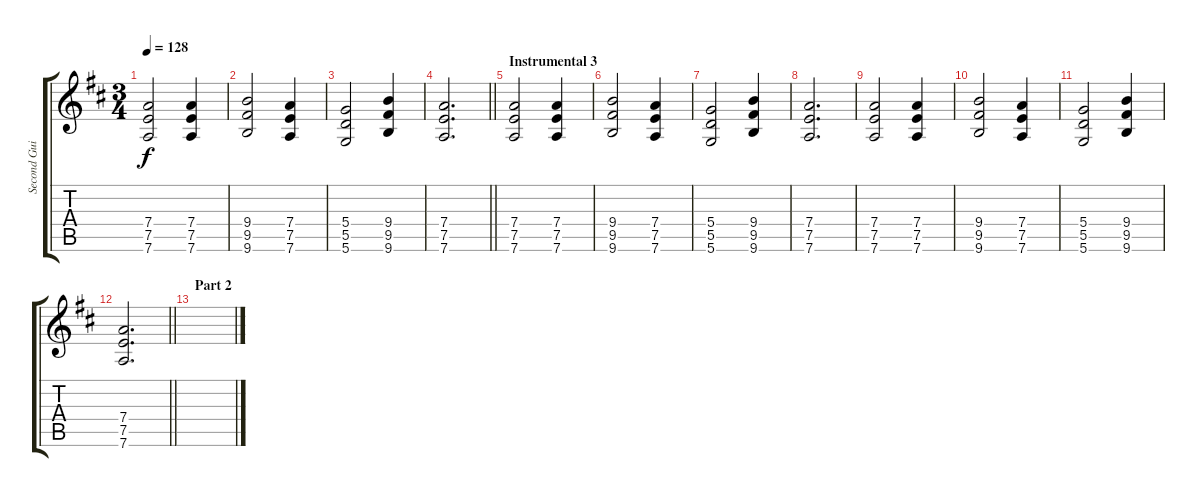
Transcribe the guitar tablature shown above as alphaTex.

\track ("Second Guitar - Simon Neil" "Second Gui") {instrument overdrivenguitar}
\staff {score tabs}
\tuning (E4 B3 G3 D3 A2 D2) {hide}
\ts (3 4)
\tempo 128
\clef g2
\ks d
(7.4 7.5 7.6).2{dy f} (7.4 7.5 7.6).4 |
(9.4 9.5 9.6).2 (7.4 7.5 7.6).4 |
(5.4 5.5 5.6).2 (9.4 9.5 9.6).4 |
\barLineRight lightlight
(7.4 7.5 7.6).2{d} |
\section ("" "Instrumental 3")
(7.4 7.5 7.6).2 (7.4 7.5 7.6).4 |
(9.4 9.5 9.6).2 (7.4 7.5 7.6).4 |
(5.4 5.5 5.6).2 (9.4 9.5 9.6).4 |
(7.4 7.5 7.6).2{d} |
(7.4 7.5 7.6).2 (7.4 7.5 7.6).4 |
(9.4 9.5 9.6).2 (7.4 7.5 7.6).4 |
(5.4 5.5 5.6).2 (9.4 9.5 9.6).4 |
\barLineRight lightlight
(7.4 7.5 7.6).2{d} |
\section ("" "Part 2")
